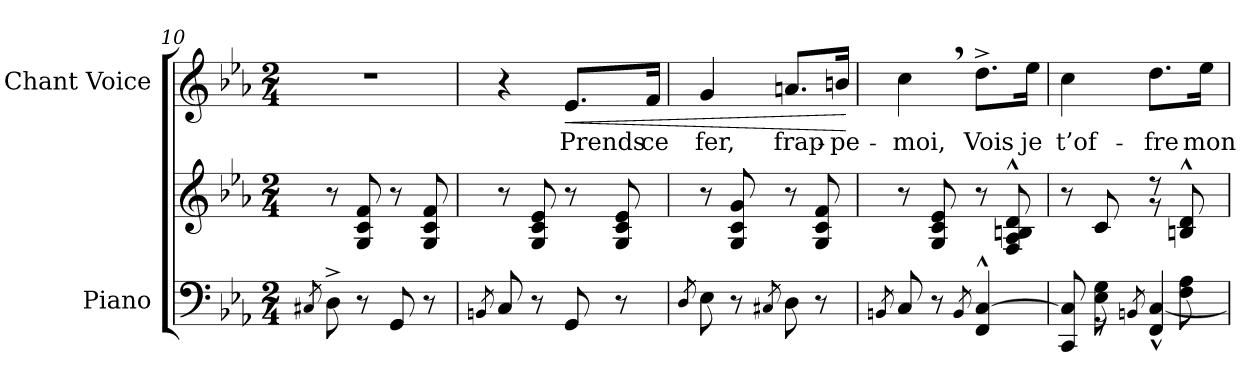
**kern	**kern	**kern	**text	**dynam
*part2	*part2	*part1	*part1	*part1
*staff3	*staff2	*staff1	*staff1	*staff1
*I"Piano	*	*I"Chant Voice	*	*
*I'Pno	*	*	*	*
*clefF4	*clefG2	*clefG2	*	*
*k[b-e-a-]	*k[b-e-a-]	*k[b-e-a-]	*	*
*M2/4	*M2/4	*M2/4	*	*
=10	=10	=10	=10	=10
8qC#X/	.	.	.	.
8D^\	8r	2r	.	.
8r	8G/ 8c/ 8f/	.	.	.
8GG/	8r	.	.	.
8r	8G/ 8c/ 8f/	.	.	.
=11	=11	=11	=11	=11
8qBBn/	.	.	.	.
8C/	8r	4r	.	.
8r	8G/ 8c/ 8e-/	.	.	.
!	!	!	!	!LO:HP:b
8GG/	8r	8.e-/L	Prends	<
8r	8G/ 8c/ 8e-/	.	.	.
.	.	16f/Jk	ce	.
=12	=12	=12	=12	=12
8qD/	.	.	.	.
8E-\	8r	4g/	fer,	.
8r	8G/ 8c/ 8g/	.	.	.
8qC#X/	.	.	.	.
8D\	8r	8.an/L	frap-	.
8r	8G/ 8c/ 8f/	.	.	.
.	.	16bn/Jk	-pe-	.
.	.	.	.	[
=13	=13	=13	=13	=13
8qBBn/	.	.	.	.
8C/	8r	4cc,\	-moi,	.
8r	8G/ 8c/ 8e-/	.	.	.
8qBB/	.	.	.	.
4FF/^^ [4C/^^	8r	8.dd^\L	Vois	.
.	8F/^^ 8A-/^^ 8Bn/^^ 8d/^^	.	.	.
.	.	16ee-\Jk	je	.
=14	=14	=14	=14	=14
*^	*^	*	*	*
8ryy	8CC/ 8C/]	8r	4ryy	4cc\	t’of-	.
8E-\ 8G\	8r	8c/	.	.	.	.
.	8qBBn/	.	.	.	.	.
8ryy	4FF/^^ [<4C/^^	8r	8r	8.dd\L	-fre	.
8F\ 8A-\	.	8Bn/^^ 8d/^^	8ryy	.	.	.
.	.	.	.	16ee-\Jk	mon	.
*v	*v	*	*	*	*	*
*	*v	*v	*	*	*
=	=	=	=	=
*-	*-	*-	*-	*-
